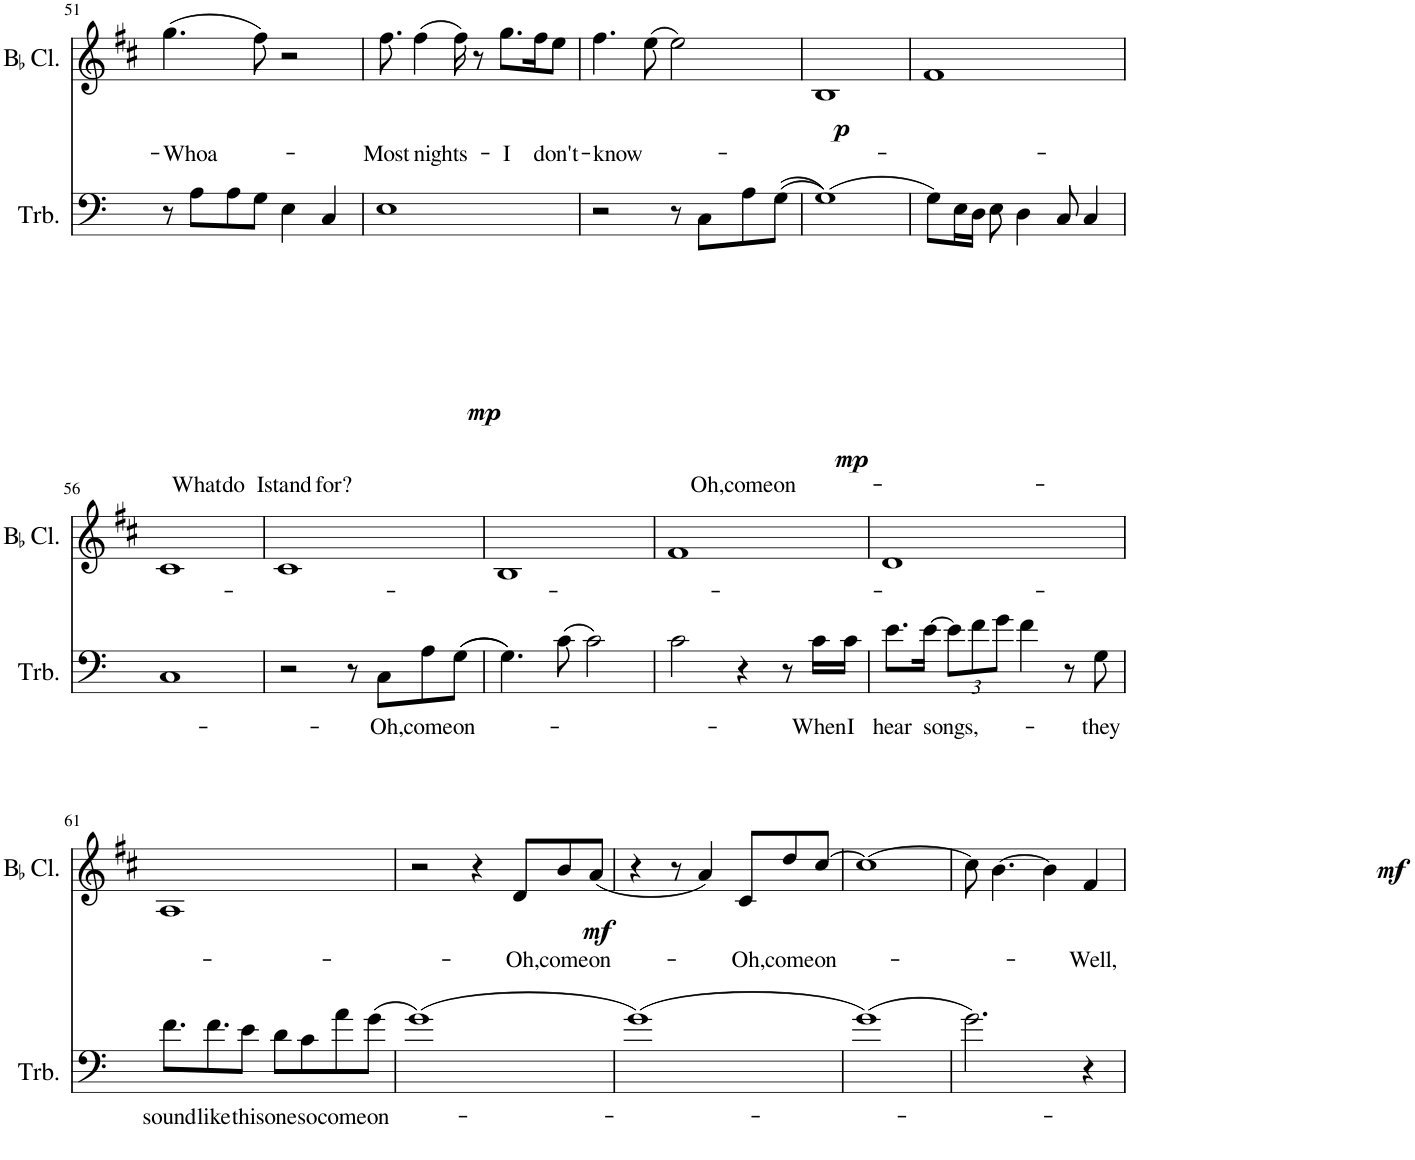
**kern	**text	**dynam	**kern	**text	**dynam
*part2	*part2	*part2	*part1	*part1	*part1
*staff2	*staff2	*staff2	*staff1	*staff1	*staff1
*I"Trombone	*	*	*I"BaccidentalFlat Clarinet	*	*
*I'Trb.	*	*	*I'BaccidentalFlat Cl.	*	*
!!LO:PB:g=z
*clefF4	*	*	*clefG2	*	*
*	*	*	*Trd1c2	*	*
*k[]	*	*	*k[f#c#]	*	*
*M4/4	*	*	*M4/4	*	*
=51	=51	=51	=51	=51	=51
!	!	!	!	!LO:LY:b	!
8r	.	.	(4.gg\	-Whoa-	.
!	!LO:LY:b	!	!	!	!
8A\L	What	.	.	.	.
!	!LO:LY:b	!	!	!	!
8A\	do	.	.	.	.
!	!LO:LY:b	!	!	!	!
8G\J	I	.	8ff#\)	.	.
!	!LO:LY:b	!	!	!	!
4E\	stand	.	2r	.	.
!	!LO:LY:b	!	!	!	!
4C/	for?	.	.	.	.
=52	=52	=52	=52	=52	=52
!	!	!LO:DY:b	!	!LO:LY:b	!
1E	.	mp	8.ff#\	Most	.
!	!	!	!	!LO:LY:b	!
.	.	.	(4ff#\	nights-	.
.	.	.	16ff#\)	.	.
.	.	.	8r	.	.
!	!	!	!	!LO:LY:b	!
.	.	.	8.gg\L	-I	.
!	!	!	!	!LO:LY:b	!
.	.	.	16ff#\K	don't-	.
.	.	.	8ee\J	.	.
=53	=53	=53	=53	=53	=53
!	!	!	!	!LO:LY:b	!
2r	.	.	4.ff#\	-know-	.
.	.	.	(8ee\	.	.
8r	.	.	2ee\)	.	.
!	!LO:LY:b	!LO:DY:b	!	!	!
8C\L	Oh,	mp	.	.	.
!	!LO:LY:b	!	!	!	!
8A\	come	.	.	.	.
!	!LO:LY:b	!	!	!	!
((8G\J	on-	.	.	.	.
=54	=54	=54	=54	=54	=54
!	!	!	!	!	!LO:DY:b
(1G))	.	.	1B	.	p
=55	=55	=55	=55	=55	=55
8G\L)	.	.	1f#	.	.
16E\L	.	.	.	.	.
16D\JJ	.	.	.	.	.
8E\	.	.	.	.	.
4D\	.	.	.	.	.
8C/	.	.	.	.	.
4C/	.	.	.	.	.
!!LO:LB:g=z
=56	=56	=56	=56	=56	=56
1C	.	.	1c#	.	.
=57	=57	=57	=57	=57	=57
2r	.	.	1c#	.	.
8r	.	.	.	.	.
!	!LO:LY:b	!	!	!	!
8C\L	Oh,	.	.	.	.
!	!LO:LY:b	!	!	!	!
8A\	come	.	.	.	.
!	!LO:LY:b	!	!	!	!
((8G\J	on-	.	.	.	.
=58	=58	=58	=58	=58	=58
4.G\))	.	.	1B	.	.
(8c\	.	.	.	.	.
2c\)	.	.	.	.	.
=59	=59	=59	=59	=59	=59
2c\	.	.	1f#	.	.
4r	.	.	.	.	.
8r	.	.	.	.	.
!	!LO:LY:b	!	!	!	!
16c\LL	When	.	.	.	.
!	!LO:LY:b	!	!	!	!
16c\JJ	I	.	.	.	.
=60	=60	=60	=60	=60	=60
!	!LO:LY:b	!	!	!	!
8.e\L	hear	.	1d	.	.
!	!LO:LY:b	!	!	!	!
[16e\Jk	songs,-	.	.	.	.
*Xbrackettup	*	*	*	*	*
12e\L]	.	.	.	.	.
12f\	.	.	.	.	.
12g\J	.	.	.	.	.
4f\	.	.	.	.	.
8r	.	.	.	.	.
!	!LO:LY:b	!LO:DY:b	!	!	!
8G\	they	mf	.	.	.
!!LO:LB:g=z
=61	=61	=61	=61	=61	=61
!	!LO:LY:b	!	!	!	!
8.f\L	sound	.	1A	.	.
!	!LO:LY:b	!	!	!	!
8.f\	like	.	.	.	.
!	!LO:LY:b	!	!	!	!
8e\J	this	.	.	.	.
!	!LO:LY:b	!	!	!	!
8d\L	one	.	.	.	.
!	!LO:LY:b	!	!	!	!
8c\	so	.	.	.	.
!	!LO:LY:b	!	!	!	!
8a\	come	.	.	.	.
!	!LO:LY:b	!	!	!	!
(8g\J	on-	.	.	.	.
=62	=62	=62	=62	=62	=62
(1g)	.	.	2r	.	.
.	.	.	4r	.	.
!	!	!	!	!LO:LY:b	!LO:DY:b
.	.	.	8d/L	-Oh,	mf
!	!	!	!	!LO:LY:b	!
.	.	.	8b/	come	.
!	!	!	!	!LO:LY:b	!
8ryy	.	.	(8a/J	on-	.
=63	=63	=63	=63	=63	=63
(1g)	.	.	4r	.	.
.	.	.	8r	.	.
.	.	.	4a/)	.	.
!	!	!	!	!LO:LY:b	!
.	.	.	8c#/L	-Oh,	.
!	!	!	!	!LO:LY:b	!
.	.	.	8dd/	come	.
!	!	!	!	!LO:LY:b	!
.	.	.	[8cc#/J	on-	.
=64	=64	=64	=64	=64	=64
(1g)	.	.	1cc#_	.	.
=65	=65	=65	=65	=65	=65
2.g\)	.	.	8cc#\]	.	.
.	.	.	[4.b\	.	.
.	.	.	4b\]	.	.
!	!	!	!	!LO:LY:b	!
4r	.	.	4f#/	Well,	.
=	=	=	=	=	=
*-	*-	*-	*-	*-	*-
